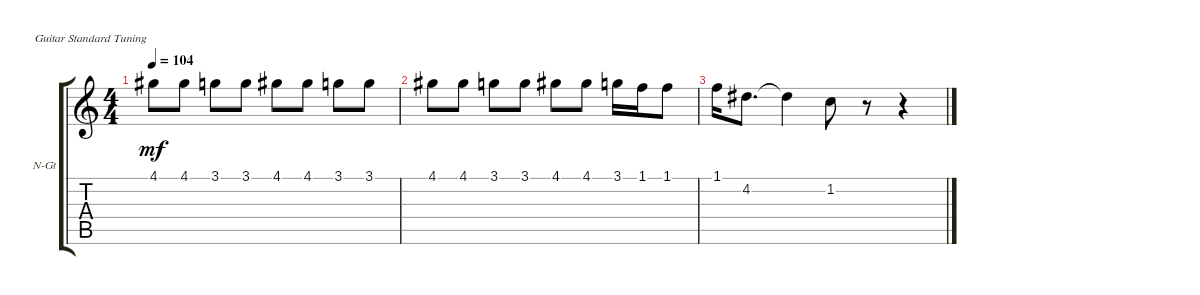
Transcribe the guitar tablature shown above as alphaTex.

\defaultSystemsLayout 4
\bracketExtendMode groupsimilarinstruments
\firstSystemTrackNameOrientation horizontal
\otherSystemsTrackNameOrientation horizontal
\track ("Nylon Guitar" "N-Gt") {instrument acousticguitarnylon}
\staff {score tabs}
\tuning (E4 B3 G3 D3 A2 E2)
\ts (4 4)
\tempo 104
\clef g2
\ks c
4.1.8{dy mf} 4.1.8 3.1.8 3.1.8 4.1.8 4.1.8 3.1.8 3.1.8 |
4.1.8 4.1.8 3.1.8 3.1.8 4.1.8 4.1.8 3.1.16 1.1.16 1.1.8 |
1.1.16 4.2.8{d} 4.2{t}.4 1.2.8 r.8 r.4
